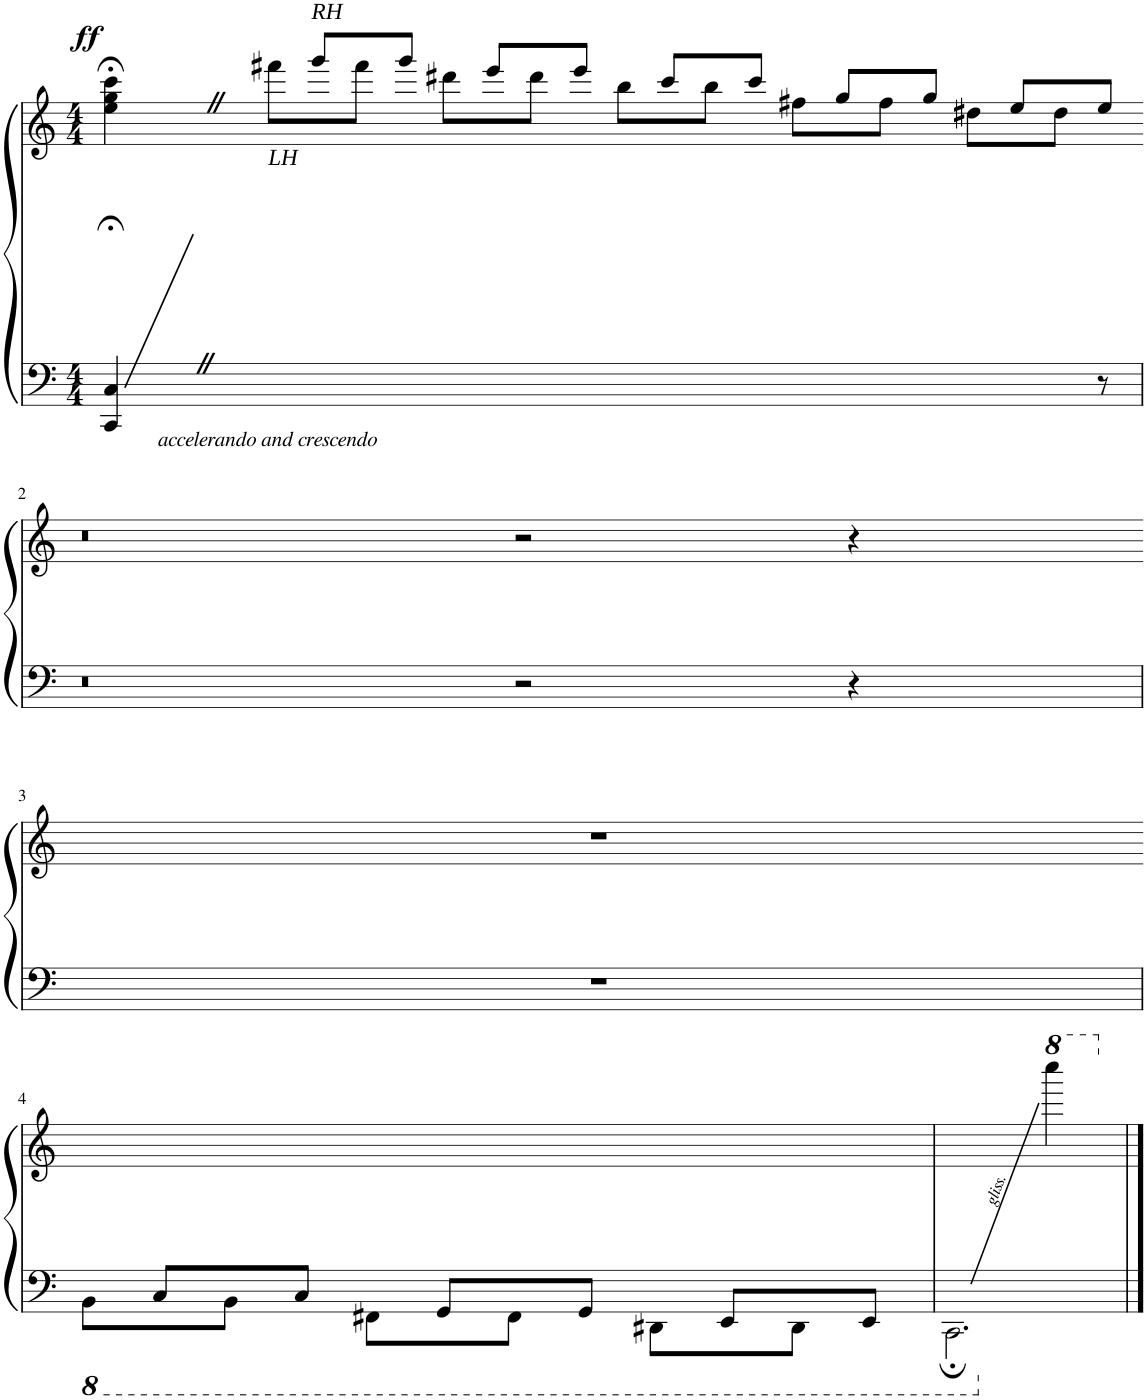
**kern	**kern	**dynam
*part1	*part1	*part1
*staff2	*staff1	*staff1/2
*I"Piano	*	*
*I'Pno	*	*
*clefF4	*clefG2	*
*k[]	*k[]	*
*M4/4	*M4/4	*
=1	=1	=1
*	*^	*
!	!	!	!LO:DY:a
4CC/;<Z 4C/;<Z	4ee\;<Z 4gg\;<Z 4ccc\;<Z	4ryy	ff
!LO:TX:a:i:t=LH	!	!	!
!	!	!	!LO:DY:b=2
8ryy	8ryy	8fff#X\L	other-dynamics
!	!LO:TX:a:i:t=RH	!	!
8ryy	8ggg/L	8ryy	.
8ryy	8ryy	8fff#\J	.
8ryy	8ggg/J	8ryy	.
8ryy	8ryy	8ddd#X\L	.
8ryy	8eee/L	8ryy	.
8ryy	8ryy	8ddd#\J	.
8ryy	8eee/J	8ryy	.
8ryy	8ryy	8bb\L	.
8ryy	8ccc/L	8ryy	.
8ryy	8ryy	8bb\J	.
8ryy	8ccc/J	8ryy	.
8ryy	8ryy	8ff#X\L	.
8ryy	8gg/L	8ryy	.
8ryy	8ryy	8ff#\J	.
8ryy	8gg/J	8ryy	.
8ryy	8ryy	8dd#X\L	.
8ryy	8ee/L	8ryy	.
8ryy	8ryy	8dd#\J	.
8r	8ee/J	8ryy	.
*	*v	*v	*
!!LO:LB:g=z
=2-	=2-	=2-
1r	1r	.
1ryy	1ryy	.
2r	2r	.
4r	4r	.
!!LO:LB:g=z
=3-	=3-	=3-
1r	1r	.
1r	1r	.
!!LO:LB:g=z
=4-	=4-	=4-
*^	*	*
*8ba	*	*	*
8ryy	8BBB\L	8ryy	.
8C/L	8ryy	8ryy	.
8ryy	8BBB\J	8ryy	.
8C/J	8ryy	8ryy	.
8ryy	8FFF#X\L	8ryy	.
8GG/L	8ryy	8ryy	.
8ryy	8FFF#\J	8ryy	.
8GG/J	8ryy	8ryy	.
8ryy	8DDD#X\L	8ryy	.
8EE/L	8ryy	8ryy	.
8ryy	8DDD#\J	8ryy	.
8EE/J	8ryy	8ryy	.
*v	*v	*	*
=5	=5	=5
2.CCC;\	2.ryy	.
*X8ba	*	*
*	*8va	*
4ryy	4ccccc\	.
*	*X8va	*
==	==	==
*-	*-	*-
